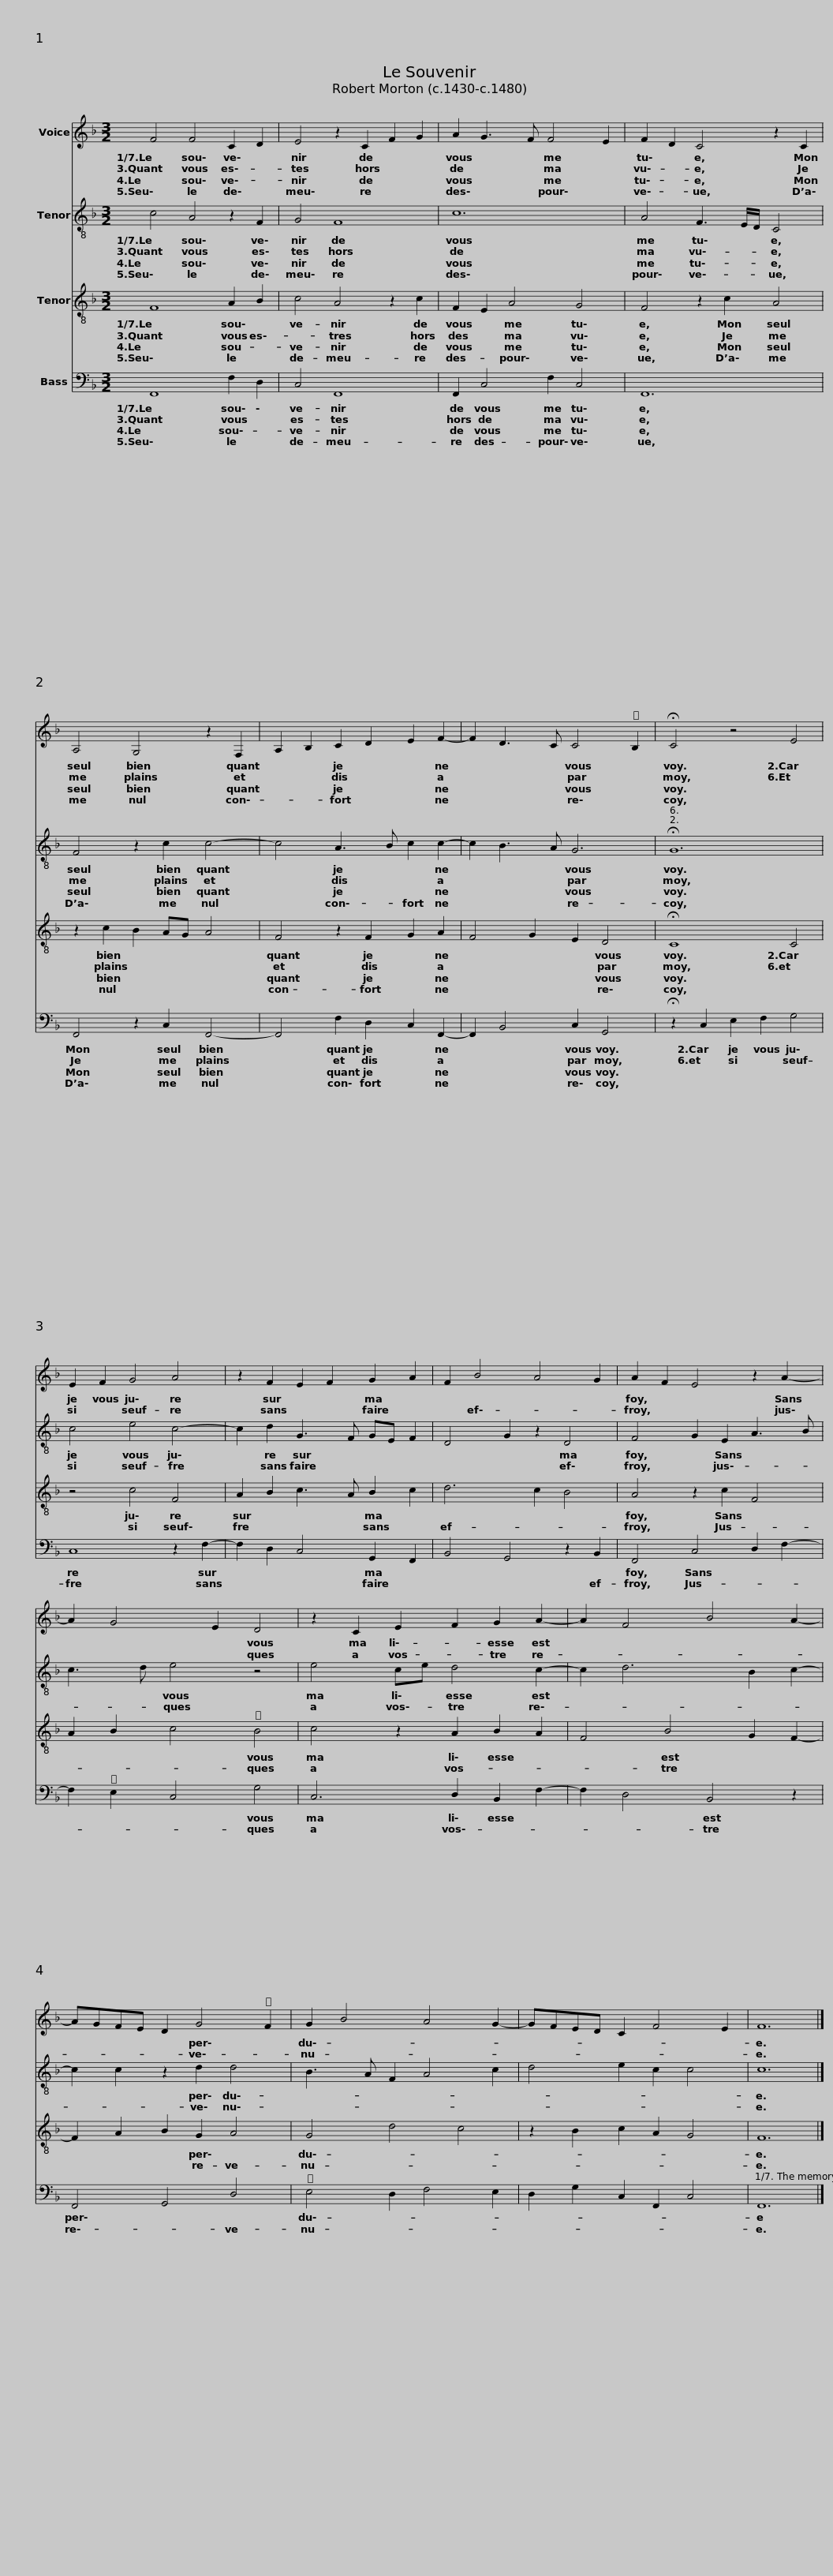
X:1
%%score 1 2 3 4
L:1/8
M:3/2
I:linebreak $
K:F
V:1 treble
V:2 treble-8
V:3 treble-8
V:4 bass
V:1
 F4 F4 C2 D2 | E4 z2 C2 F2 G2 | A2 G3 F F4 E2 | F2 D2 C4 z2 C2 | A,4 G,4 z2 F,2 |$ %5
 A,2 B,2 C2 D2 E2 F2- | F2 D3 C C4 B,2 | !fermata!C4 z4 E4 | E2 F2 G4 A4 | z2 F2 E2 F2 G2 A2 | %10
 F2 B4 A4 G2 |$ A2 F2 E4 z2 A2- | A2 G4 E2 D4 | z2 C2 E2 F2 G2 A2- | A2 F4 B4 A2- | %15
 AGFE D2 G4 F2 | G2 B4 A4 G2- | GFED C2 F4 E2 |$ F12 |] %19
V:2
 c4 A4 z2 F2 | G4 F8 | c12 | A4 F3 E/D/ C4 | F4 z2 c2 c4- |$ %5
 c4 A3 B c2 c2- | c2 B3 A G6 | !fermata!G12 | c4 e4 c4- | c2 d2 G3 F GE F2 | %10
 D4 G2 z2 D4 |$ F4 G2 E2 A3 B | c3 d e4 z4 | e4 ce d4 c2- | c2 d6 B2 c2- | %15
 c2 c2 z2 d2 d4 | B3 A F2 A4 c2 | d4 e2 c2 c4 |$ c12 |] %19
V:3
 F8 A2 B2 | c4 A4 z2 c2 | F2 E2 A4 G4 | F4 z2 c2 A4 | z2 c2 B2 AG A4 |$ %5
 F4 z2 F2 G2 A2 | F4 G2 E2 D4 | !fermata!C8 C4 | z4 c4 F4 | A2 B2 c3 A B2 c2 | %10
 d6 c2 B4 |$ A4 z2 c2 F4 | A2 B2 c4 B4 | c4 z2 A2 B2 A2 | F4 B4 G2 F2- | %15
 F2 A2 B2 G2 A4 | G4 d4 c4 | z2 B2 c2 A2 G4 |$ F12 |] %19
V:4
 F,,8 F,2 D,2 | C,4 F,,8 | F,,2 C,4 F,2 C,4 | F,,12 | F,,4 z2 C,2 F,,4- |$ %5
 F,,4 F,2 D,2 C,2 F,,2- | F,,2 B,,4 C,2 G,,4 | !fermata!z2 C,2 E,2 F,2 G,4 | C,8 z2 F,2- | F,2 D,2 C,4 G,,2 F,,2 | %10
 B,,4 G,,4 z2 B,,2 |$ F,,4 C,4 D,2 F,2- | F,2 E,2 C,4 G,4 | C,6 D,2 B,,2 F,2- | F,2 D,4 B,,4 z2 | %15
 F,,4 G,,4 D,4 | E,4 D,2 F,4 E,2 | D,2 G,2 C,2 F,,2 C,4 |$ F,,12 |] %19
